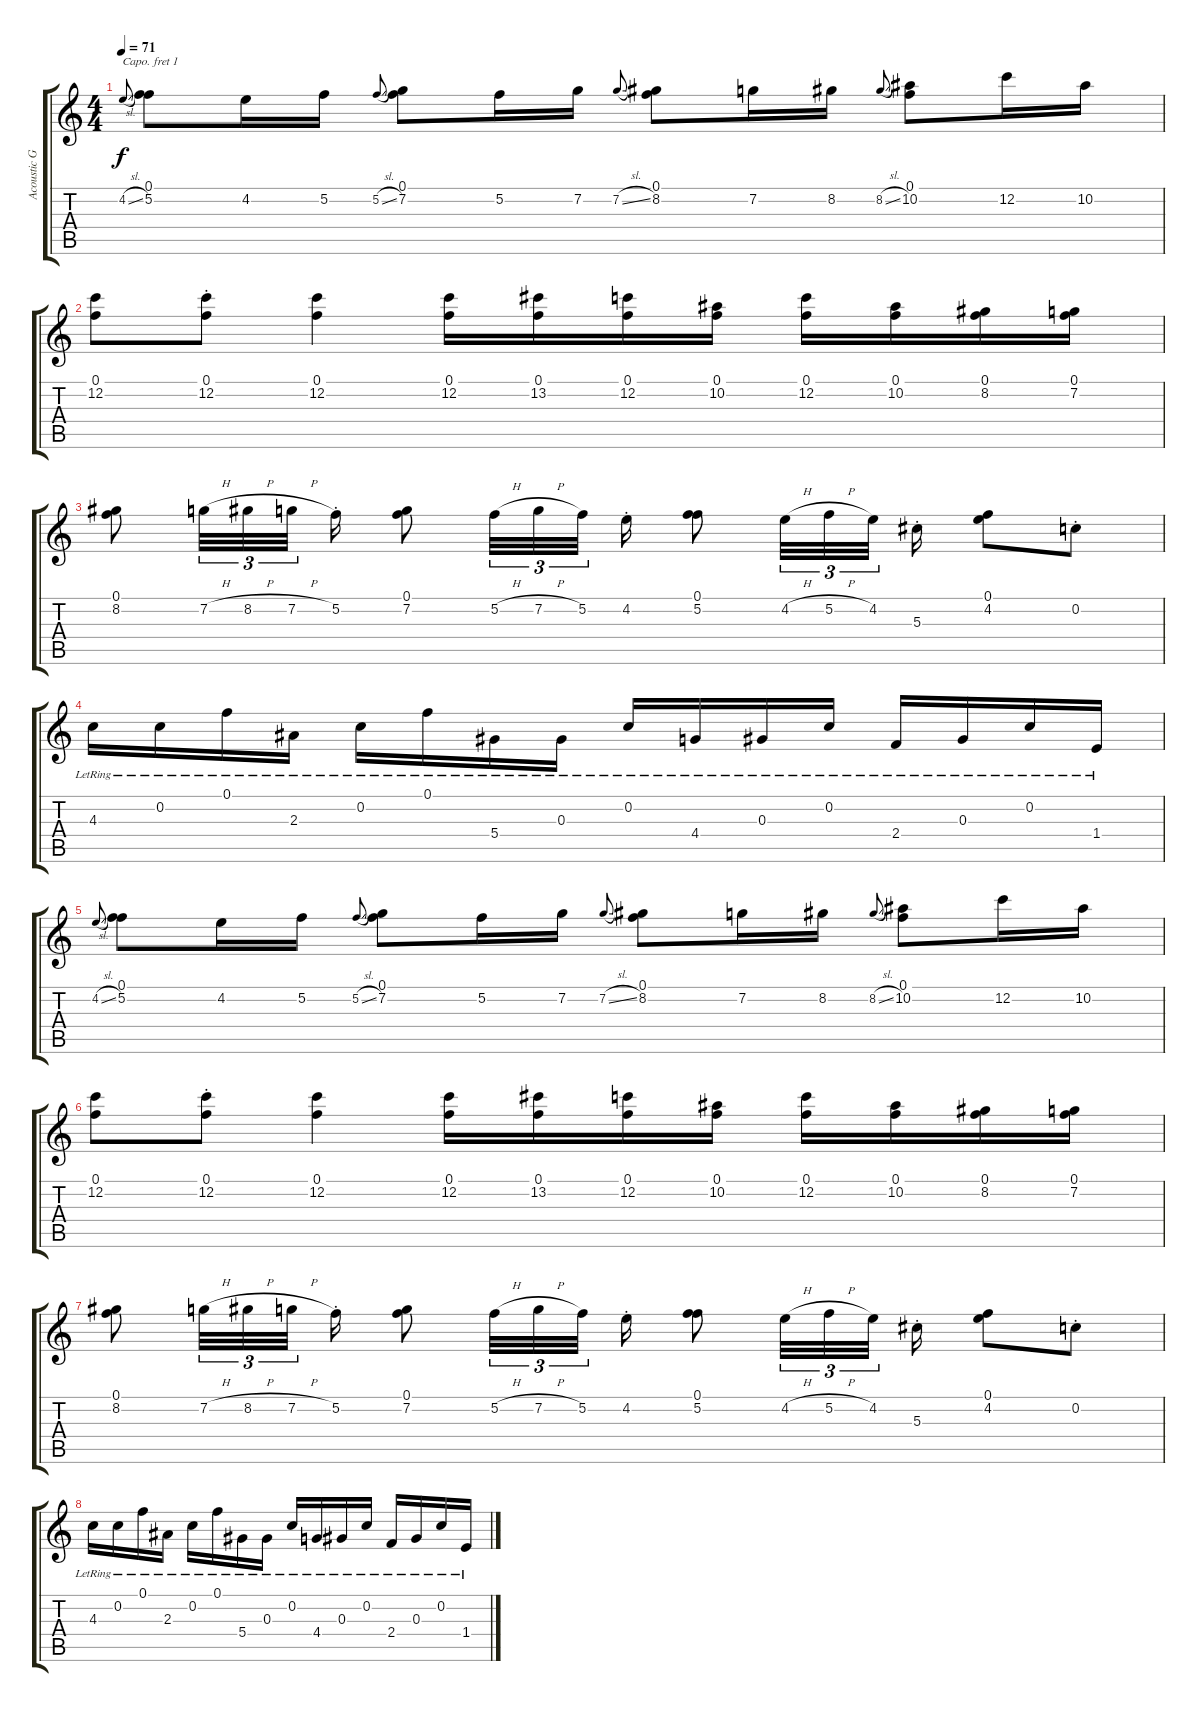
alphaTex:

\track ("Acoustic Guitar" "Acoustic G") {instrument acousticguitarsteel}
\staff {score tabs}
\capo 1
\tuning (E4 B3 G3 D3 A2 E2) {hide}
\ts (4 4)
\tempo 71
\clef g2
\ks c
4.2{sl}.8{gr onbeat dy f} (0.1 5.2).8 4.2.16 5.2.16 5.2{sl}.8{gr onbeat} (0.1 7.2).8 5.2.16 7.2.16 7.2{sl}.8{gr onbeat} (0.1 8.2).8 7.2.16 8.2.16 8.2{sl}.8{gr onbeat} (0.1 10.2).8 12.2.16 10.2.16 |
(0.1 12.2).8 (0.1{st} 12.2{st}).8 (0.1 12.2).4 (0.1 12.2).16 (0.1 13.2).16 (0.1 12.2).16 (0.1 10.2).16 (0.1 12.2).16 (0.1 10.2).16 (0.1 8.2).16 (0.1 7.2).16 |
(0.1 8.2).8 7.2{h}.32{tu (3 2)} 8.2{h}.32{tu (3 2)} 7.2{h}.32{tu (3 2)} 5.2{st}.16 (0.1 7.2).8 5.2{h}.32{tu (3 2)} 7.2{h}.32{tu (3 2)} 5.2.32{tu (3 2)} 4.2{st}.16 (0.1 5.2).8 4.2{h}.32{tu (3 2)} 5.2{h}.32{tu (3 2)} 4.2.32{tu (3 2)} 5.3{st}.16 (0.1 4.2).8 0.2{st}.8 |
4.3{lr}.16 0.2{lr}.16 0.1{lr}.16 2.3{lr}.16 0.2{lr}.16 0.1{lr}.16 5.4{lr}.16 0.3{lr}.16 0.2{lr}.16 4.4{lr}.16 0.3{lr}.16 0.2{lr}.16 2.4{lr}.16 0.3{lr}.16 0.2{lr}.16 1.4{lr}.16 |
4.2{sl}.8{gr onbeat} (0.1 5.2).8 4.2.16 5.2.16 5.2{sl}.8{gr onbeat} (0.1 7.2).8 5.2.16 7.2.16 7.2{sl}.8{gr onbeat} (0.1 8.2).8 7.2.16 8.2.16 8.2{sl}.8{gr onbeat} (0.1 10.2).8 12.2.16 10.2.16 |
(0.1 12.2).8 (0.1{st} 12.2{st}).8 (0.1 12.2).4 (0.1 12.2).16 (0.1 13.2).16 (0.1 12.2).16 (0.1 10.2).16 (0.1 12.2).16 (0.1 10.2).16 (0.1 8.2).16 (0.1 7.2).16 |
(0.1 8.2).8 7.2{h}.32{tu (3 2)} 8.2{h}.32{tu (3 2)} 7.2{h}.32{tu (3 2)} 5.2{st}.16 (0.1 7.2).8 5.2{h}.32{tu (3 2)} 7.2{h}.32{tu (3 2)} 5.2.32{tu (3 2)} 4.2{st}.16 (0.1 5.2).8 4.2{h}.32{tu (3 2)} 5.2{h}.32{tu (3 2)} 4.2.32{tu (3 2)} 5.3{st}.16 (0.1 4.2).8 0.2{st}.8 |
4.3{lr}.16 0.2{lr}.16 0.1{lr}.16 2.3{lr}.16 0.2{lr}.16 0.1{lr}.16 5.4{lr}.16 0.3{lr}.16 0.2{lr}.16 4.4{lr}.16 0.3{lr}.16 0.2{lr}.16 2.4{lr}.16 0.3{lr}.16 0.2{lr}.16 1.4{lr}.16
